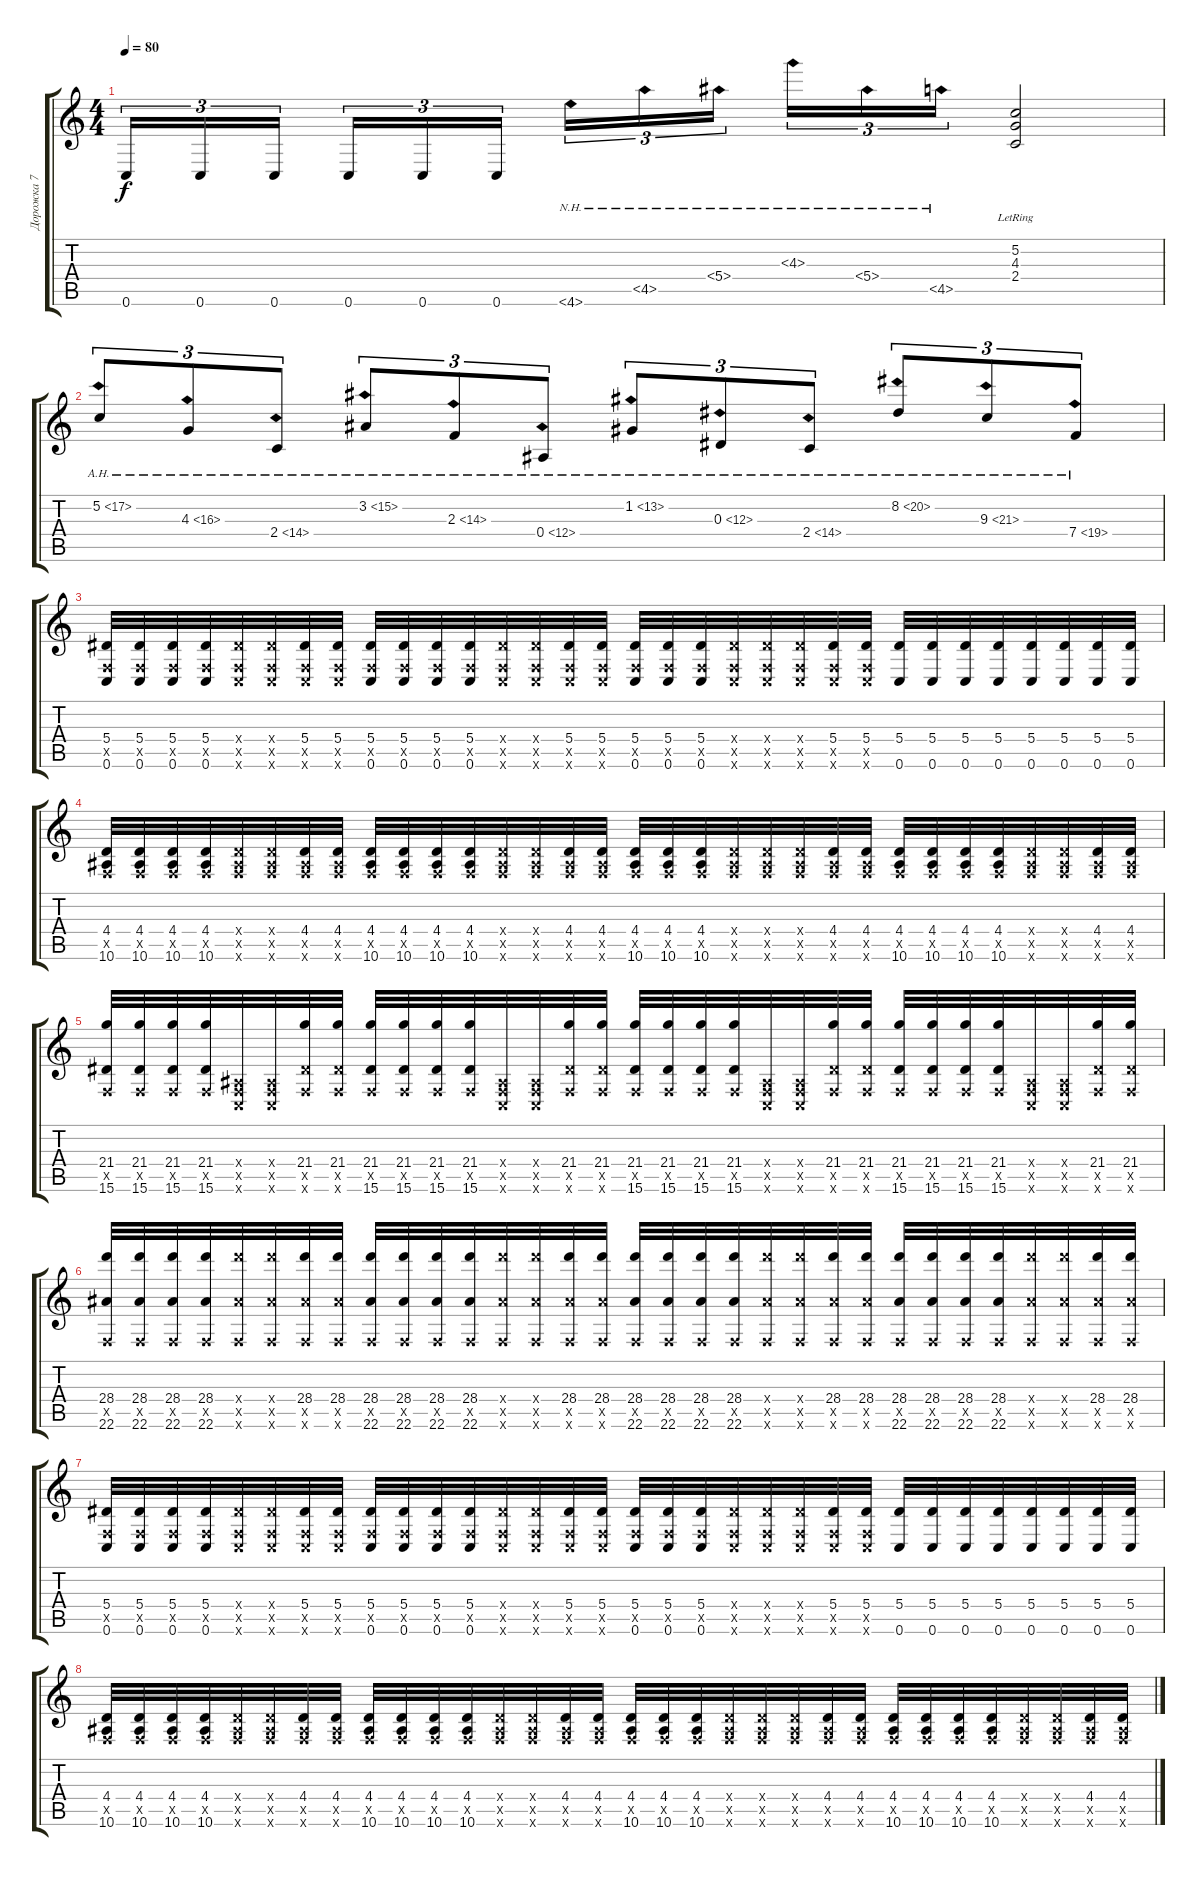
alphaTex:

\track ("Дорожка 7" "Дорожка 7") {instrument distortionguitar}
\staff {score tabs}
\tuning (C4 G3 Eb3 Bb2 F2 C2) {hide}
\ts (4 4)
\tempo 80
\clef g2
\ks c
0.6.16{tu (3 2) dy f} 0.6.16{tu (3 2)} 0.6.16{tu (3 2)} 0.6.16{tu (3 2)} 0.6.16{tu (3 2)} 0.6.16{tu (3 2)} 4.6{nh}.16{tu (3 2)} 4.5{nh}.16{tu (3 2)} 5.4{nh}.16{tu (3 2)} 4.3{nh}.16{tu (3 2)} 5.4{nh}.16{tu (3 2)} 4.5{nh}.16{tu (3 2)} (5.2{lr} 4.3{lr} 2.4{lr}).2 |
5.2{ah 12}.8{tu (3 2)} 4.3{ah 12}.8{tu (3 2)} 2.4{ah 12}.8{tu (3 2)} 3.2{ah 12}.8{tu (3 2)} 2.3{ah 12}.8{tu (3 2)} 0.4{ah 12}.8{tu (3 2)} 1.2{ah 12}.8{tu (3 2)} 0.3{ah 12}.8{tu (3 2)} 2.4{ah 12}.8{tu (3 2)} 8.2{ah 12}.8{tu (3 2)} 9.3{ah 12}.8{tu (3 2)} 7.4{ah 12}.8{tu (3 2)} |
(5.4 0.5{x} 0.6).32 (5.4 0.5{x} 0.6).32 (5.4 0.5{x} 0.6).32 (5.4 0.5{x} 0.6).32 (5.4{x} 0.5{x} 0.6{x}).32 (5.4{x} 0.5{x} 0.6{x}).32 (5.4 0.5{x} 0.6{x}).32 (5.4 0.5{x} 0.6{x}).32 (5.4 0.5{x} 0.6).32 (5.4 0.5{x} 0.6).32 (5.4 0.5{x} 0.6).32 (5.4 0.5{x} 0.6).32 (5.4{x} 0.5{x} 0.6{x}).32 (5.4{x} 0.5{x} 0.6{x}).32 (5.4 0.5{x} 0.6{x}).32 (5.4 0.5{x} 0.6{x}).32 (5.4 0.5{x} 0.6).32 (5.4 0.5{x} 0.6).32 (5.4 0.5{x} 0.6).32 (5.4{x} 0.5{x} 0.6{x}).32 (5.4{x} 0.5{x} 0.6{x}).32 (5.4{x} 0.5{x} 0.6{x}).32 (5.4 0.5{x} 0.6{x}).32 (5.4 0.5{x} 0.6{x}).32 (5.4 0.6).32 (5.4 0.6).32 (5.4 0.6).32 (5.4 0.6).32 (5.4 0.6).32 (5.4 0.6).32 (5.4 0.6).32 (5.4 0.6).32 |
(4.4 0.5{x} 10.6).32 (4.4 0.5{x} 10.6).32 (4.4 0.5{x} 10.6).32 (4.4 0.5{x} 10.6).32 (4.4{x} 0.5{x} 10.6{x}).32 (4.4{x} 0.5{x} 10.6{x}).32 (4.4 0.5{x} 10.6{x}).32 (4.4 0.5{x} 10.6{x}).32 (4.4 0.5{x} 10.6).32 (4.4 0.5{x} 10.6).32 (4.4 0.5{x} 10.6).32 (4.4 0.5{x} 10.6).32 (4.4{x} 0.5{x} 10.6{x}).32 (4.4{x} 0.5{x} 10.6{x}).32 (4.4 0.5{x} 10.6{x}).32 (4.4 0.5{x} 10.6{x}).32 (4.4 0.5{x} 10.6).32 (4.4 0.5{x} 10.6).32 (4.4 0.5{x} 10.6).32 (4.4{x} 0.5{x} 10.6{x}).32 (4.4{x} 0.5{x} 10.6{x}).32 (4.4{x} 0.5{x} 10.6{x}).32 (4.4 0.5{x} 10.6{x}).32 (4.4 0.5{x} 10.6{x}).32 (4.4 0.5{x} 10.6).32 (4.4 0.5{x} 10.6).32 (4.4 0.5{x} 10.6).32 (4.4 0.5{x} 10.6).32 (4.4{x} 0.5{x} 10.6{x}).32 (4.4{x} 0.5{x} 10.6{x}).32 (4.4 0.5{x} 10.6{x}).32 (4.4 0.5{x} 10.6{x}).32 |
(21.4 0.5{x} 15.6).32 (21.4 0.5{x} 15.6).32 (21.4 0.5{x} 15.6).32 (21.4 0.5{x} 15.6).32 (0.4{x} 0.5{x} 0.6{x}).32 (0.4{x} 0.5{x} 0.6{x}).32 (21.4 0.5{x} 15.6{x}).32 (21.4 0.5{x} 15.6{x}).32 (21.4 0.5{x} 15.6).32 (21.4 0.5{x} 15.6).32 (21.4 0.5{x} 15.6).32 (21.4 0.5{x} 15.6).32 (0.4{x} 0.5{x} 0.6{x}).32 (0.4{x} 0.5{x} 0.6{x}).32 (21.4 0.5{x} 15.6{x}).32 (21.4 0.5{x} 15.6{x}).32 (21.4 0.5{x} 15.6).32 (21.4 0.5{x} 15.6).32 (21.4 0.5{x} 15.6).32 (21.4 0.5{x} 15.6).32 (0.4{x} 0.5{x} 0.6{x}).32 (0.4{x} 0.5{x} 0.6{x}).32 (21.4 0.5{x} 15.6{x}).32 (21.4 0.5{x} 15.6{x}).32 (21.4 0.5{x} 15.6).32 (21.4 0.5{x} 15.6).32 (21.4 0.5{x} 15.6).32 (21.4 0.5{x} 15.6).32 (0.4{x} 0.5{x} 0.6{x}).32 (0.4{x} 0.5{x} 0.6{x}).32 (21.4 0.5{x} 15.6{x}).32 (21.4 0.5{x} 15.6{x}).32 |
(28.4 0.5{x} 22.6).32 (28.4 0.5{x} 22.6).32 (28.4 0.5{x} 22.6).32 (28.4 0.5{x} 22.6).32 (28.4{x} 0.5{x} 22.6{x}).32 (28.4{x} 0.5{x} 22.6{x}).32 (28.4 0.5{x} 22.6{x}).32 (28.4 0.5{x} 22.6{x}).32 (28.4 0.5{x} 22.6).32 (28.4 0.5{x} 22.6).32 (28.4 0.5{x} 22.6).32 (28.4 0.5{x} 22.6).32 (28.4{x} 0.5{x} 22.6{x}).32 (28.4{x} 0.5{x} 22.6{x}).32 (28.4 0.5{x} 22.6{x}).32 (28.4 0.5{x} 22.6{x}).32 (28.4 0.5{x} 22.6).32 (28.4 0.5{x} 22.6).32 (28.4 0.5{x} 22.6).32 (28.4 0.5{x} 22.6).32 (28.4{x} 0.5{x} 22.6{x}).32 (28.4{x} 0.5{x} 22.6{x}).32 (28.4 0.5{x} 22.6{x}).32 (28.4 0.5{x} 22.6{x}).32 (28.4 0.5{x} 22.6).32 (28.4 0.5{x} 22.6).32 (28.4 0.5{x} 22.6).32 (28.4 0.5{x} 22.6).32 (28.4{x} 0.5{x} 22.6{x}).32 (28.4{x} 0.5{x} 22.6{x}).32 (28.4 0.5{x} 22.6{x}).32 (28.4 0.5{x} 22.6{x}).32 |
(5.4 0.5{x} 0.6).32 (5.4 0.5{x} 0.6).32 (5.4 0.5{x} 0.6).32 (5.4 0.5{x} 0.6).32 (5.4{x} 0.5{x} 0.6{x}).32 (5.4{x} 0.5{x} 0.6{x}).32 (5.4 0.5{x} 0.6{x}).32 (5.4 0.5{x} 0.6{x}).32 (5.4 0.5{x} 0.6).32 (5.4 0.5{x} 0.6).32 (5.4 0.5{x} 0.6).32 (5.4 0.5{x} 0.6).32 (5.4{x} 0.5{x} 0.6{x}).32 (5.4{x} 0.5{x} 0.6{x}).32 (5.4 0.5{x} 0.6{x}).32 (5.4 0.5{x} 0.6{x}).32 (5.4 0.5{x} 0.6).32 (5.4 0.5{x} 0.6).32 (5.4 0.5{x} 0.6).32 (5.4{x} 0.5{x} 0.6{x}).32 (5.4{x} 0.5{x} 0.6{x}).32 (5.4{x} 0.5{x} 0.6{x}).32 (5.4 0.5{x} 0.6{x}).32 (5.4 0.5{x} 0.6{x}).32 (5.4 0.6).32 (5.4 0.6).32 (5.4 0.6).32 (5.4 0.6).32 (5.4 0.6).32 (5.4 0.6).32 (5.4 0.6).32 (5.4 0.6).32 |
(4.4 0.5{x} 10.6).32 (4.4 0.5{x} 10.6).32 (4.4 0.5{x} 10.6).32 (4.4 0.5{x} 10.6).32 (4.4{x} 0.5{x} 10.6{x}).32 (4.4{x} 0.5{x} 10.6{x}).32 (4.4 0.5{x} 10.6{x}).32 (4.4 0.5{x} 10.6{x}).32 (4.4 0.5{x} 10.6).32 (4.4 0.5{x} 10.6).32 (4.4 0.5{x} 10.6).32 (4.4 0.5{x} 10.6).32 (4.4{x} 0.5{x} 10.6{x}).32 (4.4{x} 0.5{x} 10.6{x}).32 (4.4 0.5{x} 10.6{x}).32 (4.4 0.5{x} 10.6{x}).32 (4.4 0.5{x} 10.6).32 (4.4 0.5{x} 10.6).32 (4.4 0.5{x} 10.6).32 (4.4{x} 0.5{x} 10.6{x}).32 (4.4{x} 0.5{x} 10.6{x}).32 (4.4{x} 0.5{x} 10.6{x}).32 (4.4 0.5{x} 10.6{x}).32 (4.4 0.5{x} 10.6{x}).32 (4.4 0.5{x} 10.6).32 (4.4 0.5{x} 10.6).32 (4.4 0.5{x} 10.6).32 (4.4 0.5{x} 10.6).32 (4.4{x} 0.5{x} 10.6{x}).32 (4.4{x} 0.5{x} 10.6{x}).32 (4.4 0.5{x} 10.6{x}).32 (4.4 0.5{x} 10.6{x}).32
